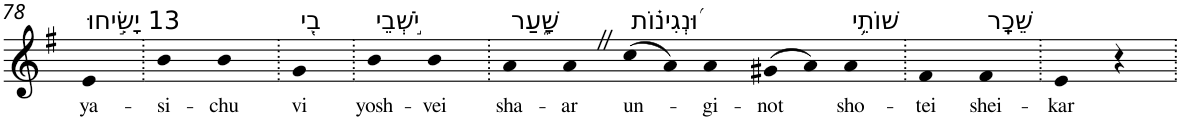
**kern	**text
*part1	*part1
*staff1	*staff1
*I"Piano	*
*I'Pno	*
!!LO:PB:g=z
*clefG2	*
*k[f#]	*
*G:	*
=78	=78
!LO:TX:a:t=13 יָשִׂ֣יחוּ	!
!	!LO:LY:b
4e	ya-
=79.	=79.
!	!LO:LY:b
4b	-si-
!	!LO:LY:b
4b	-chu
=80.	=80.
!LO:TX:a:t=בִ֭י	!
!	!LO:LY:b
4g	vi
=81.	=81.
!LO:TX:a:t=יֹ֣שְׁבֵי	!
!	!LO:LY:b
4b	yosh-
!	!LO:LY:b
4b	-vei
=82.	=82.
!LO:TX:a:t=שָׁ֑עַר	!
!	!LO:LY:b
4a	sha-
!	!LO:LY:b
4aZ	-ar
!LO:TX:a:t=וּ֝נְגִינ֗וֹת	!
!	!LO:LY:b
(>8cc	un-
8a)	.
!	!LO:LY:b
4a	-gi-
!	!LO:LY:b
(>8g#X	-not
8a)	.
!LO:TX:a:t=שׁוֹתֵ֥י	!
!	!LO:LY:b
4a	sho-
=83.	=83.
!	!LO:LY:b
4f#	-tei
!LO:TX:a:t=שֵׁכָֽר	!
!	!LO:LY:b
4f#	shei-
=84.	=84.
!	!LO:LY:b
4e	-kar
4r	.
=.	=.
*-	*-
